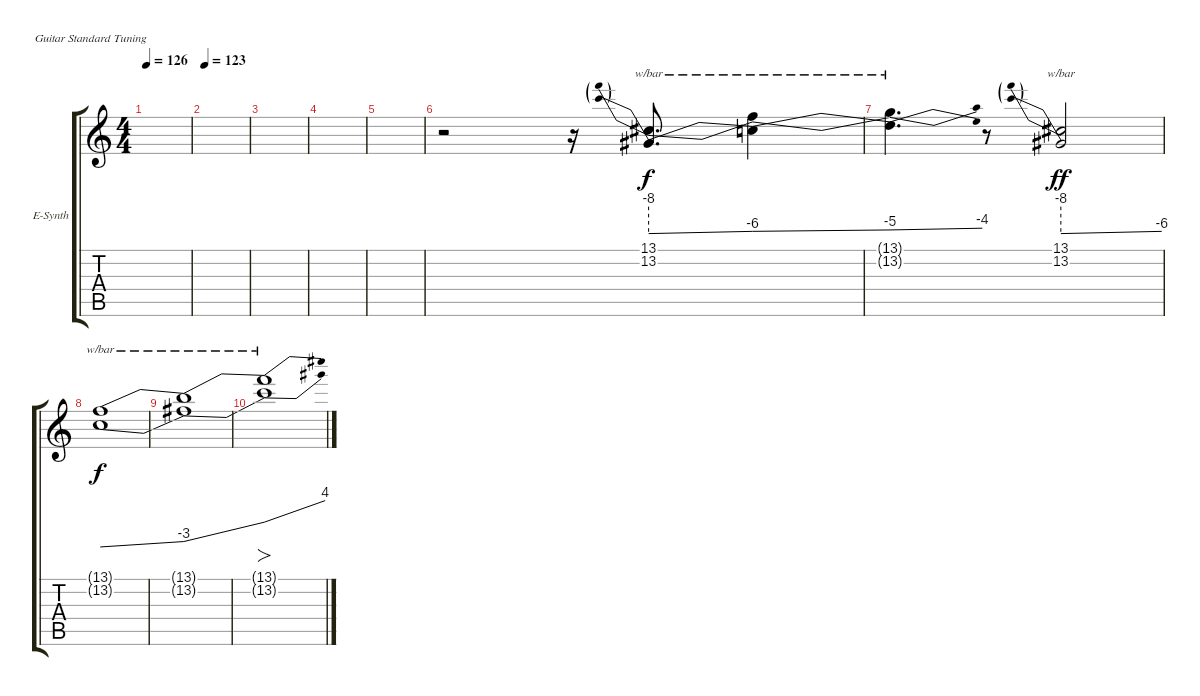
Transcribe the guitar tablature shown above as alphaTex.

\bracketExtendMode groupsimilarinstruments
\firstSystemTrackNameOrientation horizontal
\otherSystemsTrackNameOrientation horizontal
\track ("Keyboard (Dio)" "E-Synth") {instrument stringensemble1}
\staff {score tabs}
\tuning (E4 B3 G3 D3 A2 E2)
\displaytranspose 12
\ts (4 4)
\tempo 126
\clef g2
\ks aminor
|
\tempo 123
|
|
|
|
r.2 r.16 (13.2 13.1).8{d tbe (predivedive default 0 -32 60 -24)} (13.2{t} 13.1{t}).4{tbe (dive default 0 -24 60 -20) dy f} |
(13.2{t} 13.1{t}).4{d tbe (dive default 0 -20 60 -16)} r.8 (13.2 13.1).2{tbe (predivedive default 0 -32 60 -24) dy ff} |
(13.1{t} 13.2{t}).1{tbe (dive default 0 -24 60 -12) dy f} |
(13.1{t} 13.2{t}).1{tbe (dive default 0 -12 60 0)} |
(13.1{t} 13.2{t}).1{fo tbe (dive default 0 0 60 16)}
